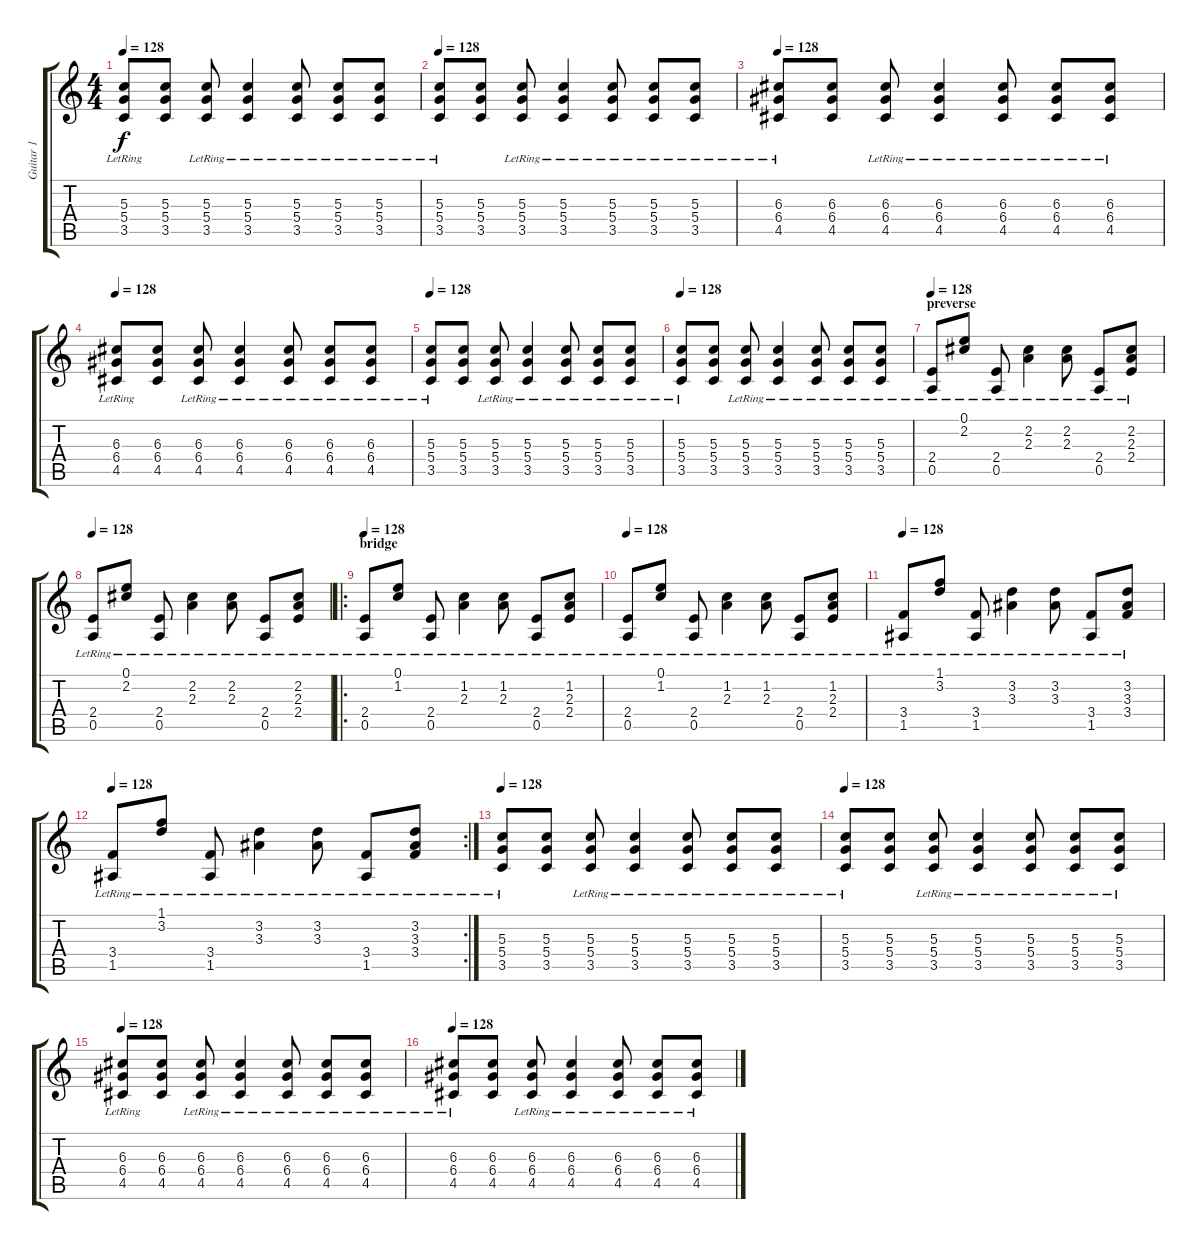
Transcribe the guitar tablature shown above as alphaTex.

\track ("Guitar 1" "Guitar 1") {instrument overdrivenguitar}
\staff {score tabs}
\tuning (E4 B3 G3 D3 A2 E2) {hide}
\ts (4 4)
\tempo 128
\clef g2
\ks c
(5.3 5.4{lr} 3.5{lr}).8{dy f} (5.3 5.4 3.5).8 (5.3 5.4{lr} 3.5{lr}).8 (5.3{lr} 5.4 3.5).4 (5.3{lr} 5.4 3.5).8 (5.3 5.4{lr} 3.5{lr}).8 (5.3{lr} 5.4{lr} 3.5).8 |
\tempo 128
(5.3 5.4{lr} 3.5{lr}).8 (5.3 5.4 3.5).8 (5.3 5.4{lr} 3.5{lr}).8 (5.3{lr} 5.4 3.5).4 (5.3{lr} 5.4 3.5).8 (5.3 5.4{lr} 3.5{lr}).8 (5.3{lr} 5.4{lr} 3.5).8 |
\tempo 128
(6.3 6.4{lr} 4.5{lr}).8 (6.3 6.4 4.5).8 (6.3 6.4{lr} 4.5{lr}).8 (6.3{lr} 6.4 4.5).4 (6.3{lr} 6.4 4.5).8 (6.3 6.4{lr} 4.5{lr}).8 (6.3{lr} 6.4{lr} 4.5).8 |
\tempo 128
(6.3 6.4{lr} 4.5{lr}).8 (6.3 6.4 4.5).8 (6.3 6.4{lr} 4.5{lr}).8 (6.3{lr} 6.4 4.5).4 (6.3{lr} 6.4 4.5).8 (6.3 6.4{lr} 4.5{lr}).8 (6.3{lr} 6.4{lr} 4.5).8 |
\tempo 128
(5.3 5.4{lr} 3.5{lr}).8 (5.3 5.4 3.5).8 (5.3 5.4{lr} 3.5{lr}).8 (5.3{lr} 5.4 3.5).4 (5.3{lr} 5.4 3.5).8 (5.3 5.4{lr} 3.5{lr}).8 (5.3{lr} 5.4{lr} 3.5).8 |
\tempo 128
(5.3 5.4{lr} 3.5{lr}).8 (5.3 5.4 3.5).8 (5.3 5.4{lr} 3.5{lr}).8 (5.3{lr} 5.4 3.5).4 (5.3{lr} 5.4 3.5).8 (5.3 5.4{lr} 3.5{lr}).8 (5.3{lr} 5.4{lr} 3.5).8 |
\section ("" "preverse")
\tempo 128
(2.4{lr} 0.5{lr}).8 (0.1{lr} 2.2{lr}).8 (2.4{lr} 0.5{lr}).8 (2.2{lr} 2.3{lr}).4 (2.2{lr} 2.3{lr}).8 (2.4{lr} 0.5{lr}).8 (2.2{lr} 2.3{lr} 2.4{lr}).8 |
\tempo 128
(2.4{lr} 0.5{lr}).8 (0.1{lr} 2.2{lr}).8 (2.4{lr} 0.5{lr}).8 (2.2{lr} 2.3{lr}).4 (2.2{lr} 2.3{lr}).8 (2.4{lr} 0.5{lr}).8 (2.2{lr} 2.3{lr} 2.4{lr}).8 |
\ro
\section ("" "bridge")
\tempo 128
(2.4{lr} 0.5{lr}).8 (0.1{lr} 1.2{lr}).8 (2.4{lr} 0.5{lr}).8 (1.2{lr} 2.3{lr}).4 (1.2{lr} 2.3{lr}).8 (2.4{lr} 0.5{lr}).8 (1.2{lr} 2.3{lr} 2.4{lr}).8 |
\tempo 128
(2.4{lr} 0.5{lr}).8 (0.1{lr} 1.2{lr}).8 (2.4{lr} 0.5{lr}).8 (1.2{lr} 2.3{lr}).4 (1.2{lr} 2.3{lr}).8 (2.4{lr} 0.5{lr}).8 (1.2{lr} 2.3{lr} 2.4{lr}).8 |
\tempo 128
(3.4{lr} 1.5{lr}).8 (1.1{lr} 3.2{lr}).8 (3.4{lr} 1.5{lr}).8 (3.2{lr} 3.3{lr}).4 (3.2{lr} 3.3{lr}).8 (3.4{lr} 1.5{lr}).8 (3.2{lr} 3.3{lr} 3.4{lr}).8 |
\rc 2
\tempo 128
(3.4{lr} 1.5{lr}).8 (1.1{lr} 3.2{lr}).8 (3.4{lr} 1.5{lr}).8 (3.2{lr} 3.3{lr}).4 (3.2{lr} 3.3{lr}).8 (3.4{lr} 1.5{lr}).8 (3.2{lr} 3.3{lr} 3.4{lr}).8 |
\tempo 128
(5.3 5.4{lr} 3.5{lr}).8 (5.3 5.4 3.5).8 (5.3 5.4{lr} 3.5{lr}).8 (5.3{lr} 5.4 3.5).4 (5.3{lr} 5.4 3.5).8 (5.3 5.4{lr} 3.5{lr}).8 (5.3{lr} 5.4{lr} 3.5).8 |
\tempo 128
(5.3 5.4{lr} 3.5{lr}).8 (5.3 5.4 3.5).8 (5.3 5.4{lr} 3.5{lr}).8 (5.3{lr} 5.4 3.5).4 (5.3{lr} 5.4 3.5).8 (5.3 5.4{lr} 3.5{lr}).8 (5.3{lr} 5.4{lr} 3.5).8 |
\tempo 128
(6.3 6.4{lr} 4.5{lr}).8 (6.3 6.4 4.5).8 (6.3 6.4{lr} 4.5{lr}).8 (6.3{lr} 6.4 4.5).4 (6.3{lr} 6.4 4.5).8 (6.3 6.4{lr} 4.5{lr}).8 (6.3{lr} 6.4{lr} 4.5).8 |
\tempo 128
(6.3 6.4{lr} 4.5{lr}).8 (6.3 6.4 4.5).8 (6.3 6.4{lr} 4.5{lr}).8 (6.3{lr} 6.4 4.5).4 (6.3{lr} 6.4 4.5).8 (6.3 6.4{lr} 4.5{lr}).8 (6.3{lr} 6.4{lr} 4.5).8
